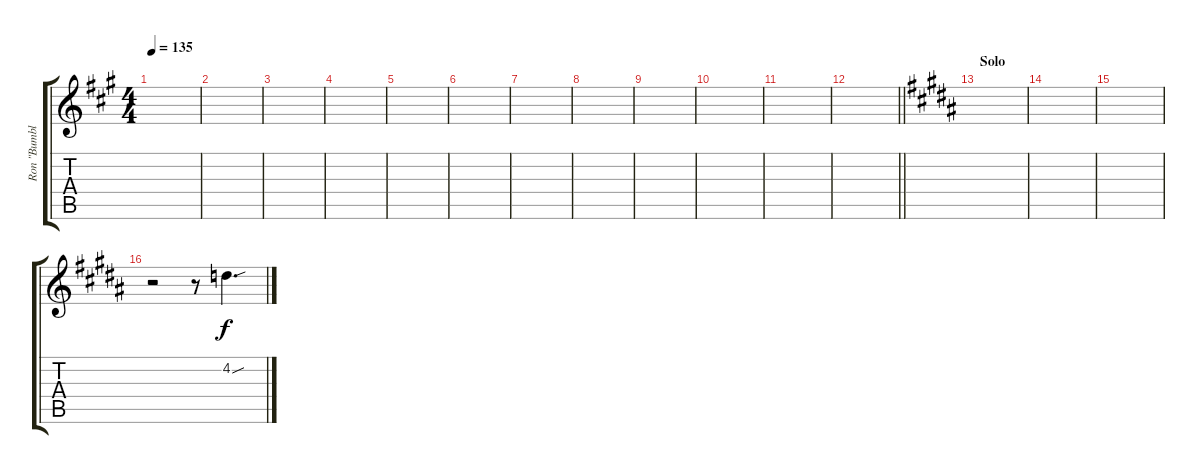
\track ("Ron \"Bumblefoot\" Thal (II)" "Ron \"Bumbl") {instrument distortionguitar}
\staff {score tabs}
\tuning (Eb4 Bb3 Gb3 Db3 Ab2 Eb2) {hide}
\ts (4 4)
\tempo 135
\clef g2
\ks f#minor
|
|
|
|
|
|
|
|
|
|
|
\barLineRight lightlight
|
\section ("" "Solo")
\ks g#minor
|
|
|
r.2 r.8 4.2{sou}.4{d}
